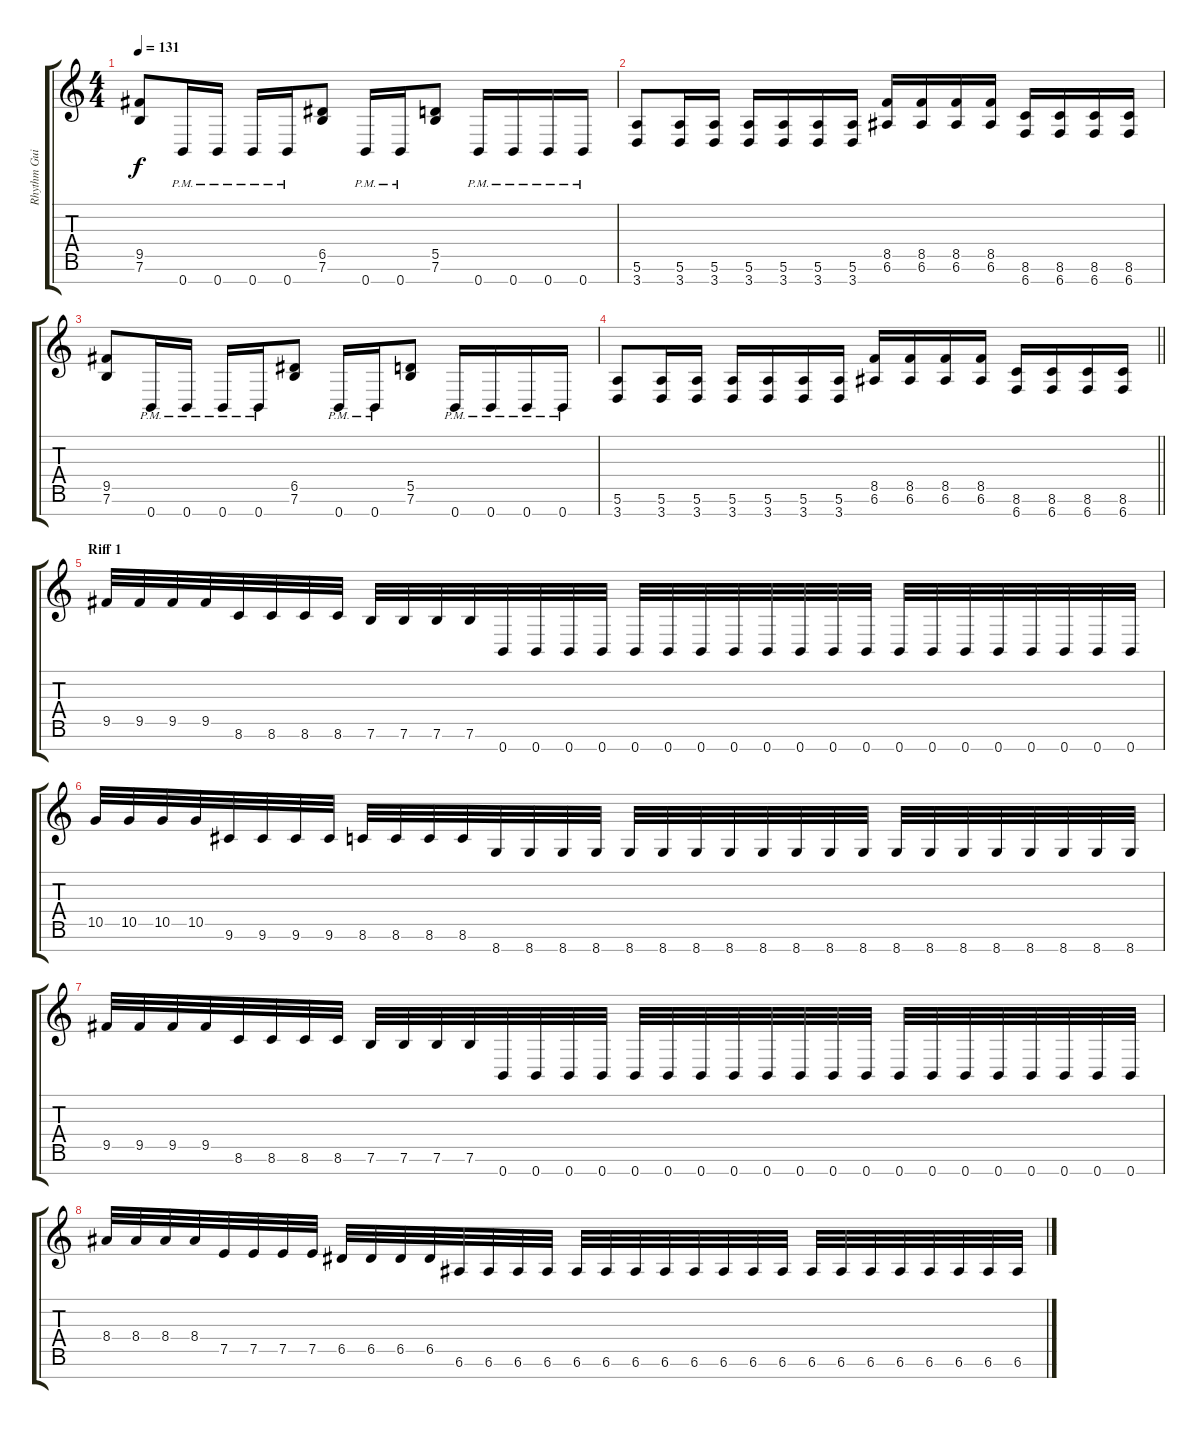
\track ("Rhythm Guitar 1" "Rhythm Gui") {instrument distortionguitar}
\staff {score tabs}
\tuning (E4 B3 G3 D3 A2 E2 B1) {hide}
\ts (4 4)
\tempo 131
\clef g2
\ks c
(9.5 7.6).8{dy f} 0.7{pm}.16 0.7{pm}.16 0.7{pm}.16 0.7{pm}.16 (6.5 7.6).8 0.7{pm}.16 0.7{pm}.16 (5.5 7.6).8 0.7{pm}.16 0.7{pm}.16 0.7{pm}.16 0.7{pm}.16 |
(5.6 3.7).8 (5.6 3.7).16 (5.6 3.7).16 (5.6 3.7).16 (5.6 3.7).16 (5.6 3.7).16 (5.6 3.7).16 (8.5 6.6).16 (8.5 6.6).16 (8.5 6.6).16 (8.5 6.6).16 (8.6 6.7).16 (8.6 6.7).16 (8.6 6.7).16 (8.6 6.7).16 |
(9.5 7.6).8 0.7{pm}.16 0.7{pm}.16 0.7{pm}.16 0.7{pm}.16 (6.5 7.6).8 0.7{pm}.16 0.7{pm}.16 (5.5 7.6).8 0.7{pm}.16 0.7{pm}.16 0.7{pm}.16 0.7{pm}.16 |
\barLineRight lightlight
(5.6 3.7).8 (5.6 3.7).16 (5.6 3.7).16 (5.6 3.7).16 (5.6 3.7).16 (5.6 3.7).16 (5.6 3.7).16 (8.5 6.6).16 (8.5 6.6).16 (8.5 6.6).16 (8.5 6.6).16 (8.6 6.7).16 (8.6 6.7).16 (8.6 6.7).16 (8.6 6.7).16 |
\section ("" "Riff 1")
9.5.32 9.5.32 9.5.32 9.5.32 8.6.32 8.6.32 8.6.32 8.6.32 7.6.32 7.6.32 7.6.32 7.6.32 0.7.32 0.7.32 0.7.32 0.7.32 0.7.32 0.7.32 0.7.32 0.7.32 0.7.32 0.7.32 0.7.32 0.7.32 0.7.32 0.7.32 0.7.32 0.7.32 0.7.32 0.7.32 0.7.32 0.7.32 |
10.5.32 10.5.32 10.5.32 10.5.32 9.6.32 9.6.32 9.6.32 9.6.32 8.6.32 8.6.32 8.6.32 8.6.32 8.7.32 8.7.32 8.7.32 8.7.32 8.7.32 8.7.32 8.7.32 8.7.32 8.7.32 8.7.32 8.7.32 8.7.32 8.7.32 8.7.32 8.7.32 8.7.32 8.7.32 8.7.32 8.7.32 8.7.32 |
9.5.32 9.5.32 9.5.32 9.5.32 8.6.32 8.6.32 8.6.32 8.6.32 7.6.32 7.6.32 7.6.32 7.6.32 0.7.32 0.7.32 0.7.32 0.7.32 0.7.32 0.7.32 0.7.32 0.7.32 0.7.32 0.7.32 0.7.32 0.7.32 0.7.32 0.7.32 0.7.32 0.7.32 0.7.32 0.7.32 0.7.32 0.7.32 |
8.4.32 8.4.32 8.4.32 8.4.32 7.5.32 7.5.32 7.5.32 7.5.32 6.5.32 6.5.32 6.5.32 6.5.32 6.6.32 6.6.32 6.6.32 6.6.32 6.6.32 6.6.32 6.6.32 6.6.32 6.6.32 6.6.32 6.6.32 6.6.32 6.6.32 6.6.32 6.6.32 6.6.32 6.6.32 6.6.32 6.6.32 6.6.32
